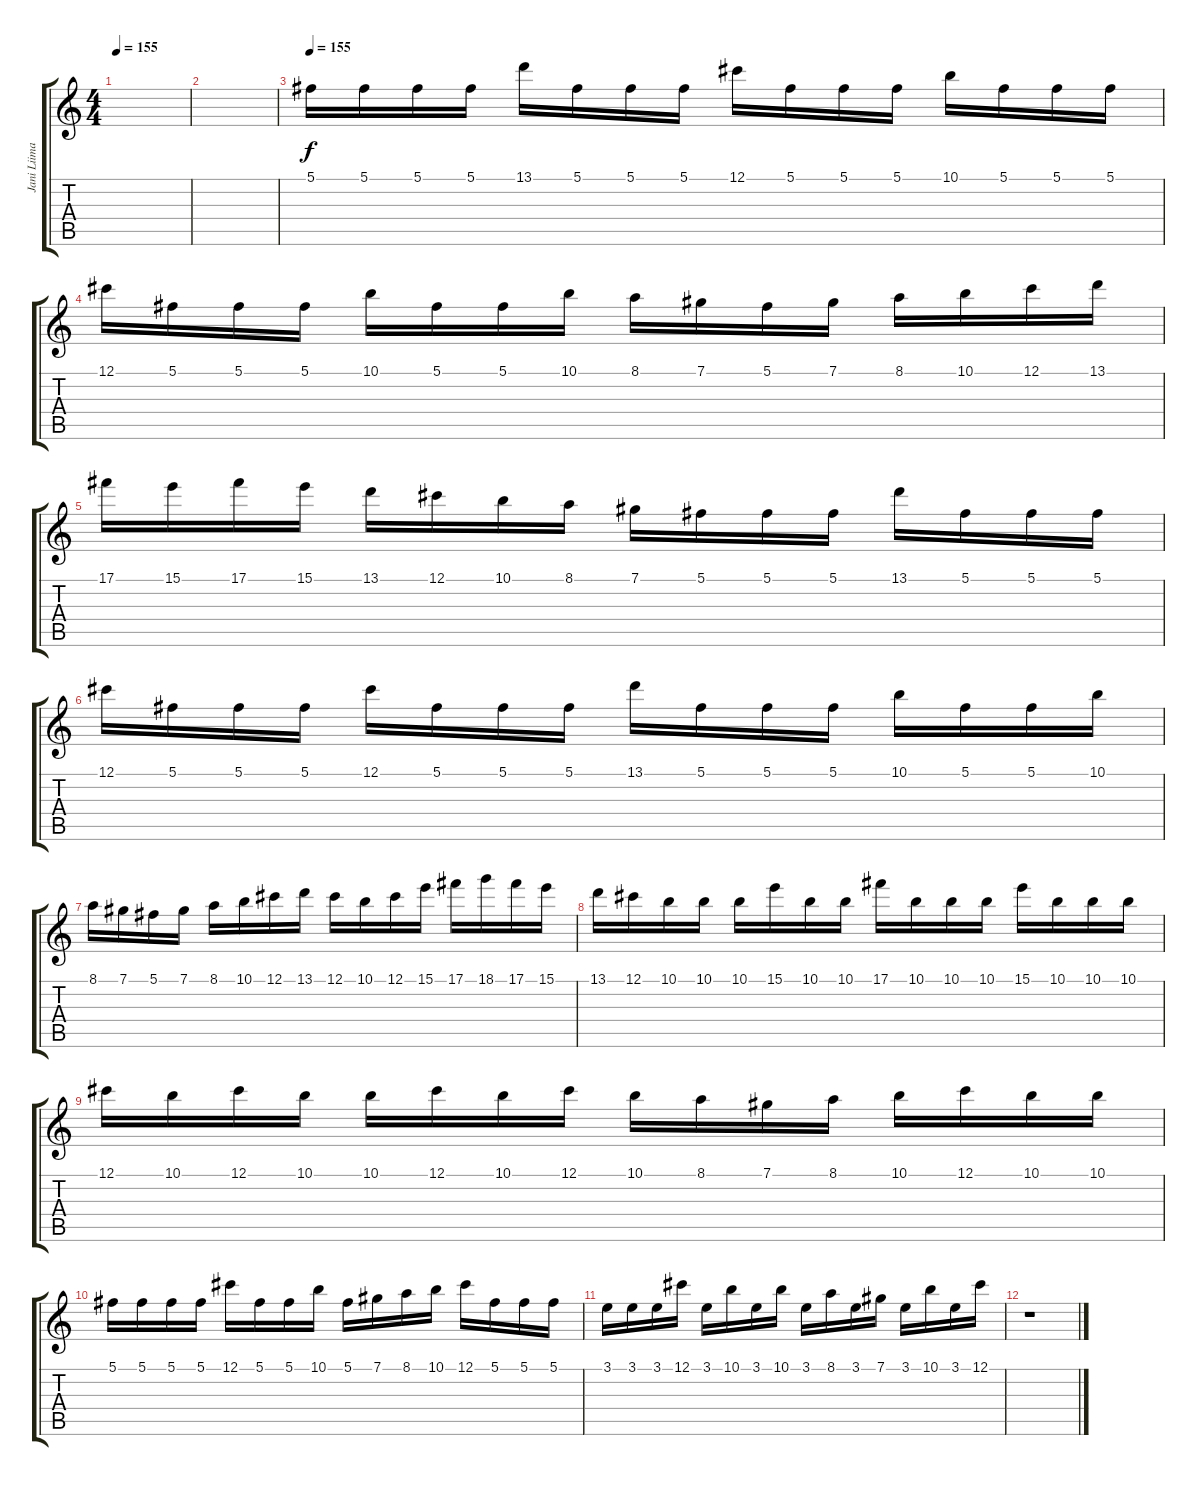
\track ("Jani Liimatainen-solo" "Jani Liima") {instrument overdrivenguitar}
\staff {score tabs}
\tuning (Db4 Ab3 E3 B2 Gb2 Db2) {hide}
\ts (4 4)
\tempo 155
\clef g2
\ks c
|
|
\tempo 155
5.1.16{instrument overdrivenguitar} 5.1.16 5.1.16 5.1.16 13.1.16 5.1.16 5.1.16 5.1.16 12.1.16 5.1.16 5.1.16 5.1.16 10.1.16 5.1.16 5.1.16 5.1.16 |
12.1.16 5.1.16 5.1.16 5.1.16 10.1.16 5.1.16 5.1.16 10.1.16 8.1.16 7.1.16 5.1.16 7.1.16 8.1.16 10.1.16 12.1.16 13.1.16 |
17.1.16 15.1.16 17.1.16 15.1.16 13.1.16 12.1.16 10.1.16 8.1.16 7.1.16 5.1.16 5.1.16 5.1.16 13.1.16 5.1.16 5.1.16 5.1.16 |
12.1.16 5.1.16 5.1.16 5.1.16 12.1.16 5.1.16 5.1.16 5.1.16 13.1.16 5.1.16 5.1.16 5.1.16 10.1.16 5.1.16 5.1.16 10.1.16 |
8.1.16 7.1.16 5.1.16 7.1.16 8.1.16 10.1.16 12.1.16 13.1.16 12.1.16 10.1.16 12.1.16 15.1.16 17.1.16 18.1.16 17.1.16 15.1.16 |
13.1.16 12.1.16 10.1.16 10.1.16 10.1.16 15.1.16 10.1.16 10.1.16 17.1.16 10.1.16 10.1.16 10.1.16 15.1.16 10.1.16 10.1.16 10.1.16 |
12.1.16 10.1.16 12.1.16 10.1.16 10.1.16 12.1.16 10.1.16 12.1.16 10.1.16 8.1.16 7.1.16 8.1.16 10.1.16 12.1.16 10.1.16 10.1.16 |
5.1.16 5.1.16 5.1.16 5.1.16 12.1.16 5.1.16 5.1.16 10.1.16 5.1.16 7.1.16 8.1.16 10.1.16 12.1.16 5.1.16 5.1.16 5.1.16 |
3.1.16 3.1.16 3.1.16 12.1.16 3.1.16 10.1.16 3.1.16 10.1.16 3.1.16 8.1.16 3.1.16 7.1.16 3.1.16 10.1.16 3.1.16 12.1.16 |
r.1
